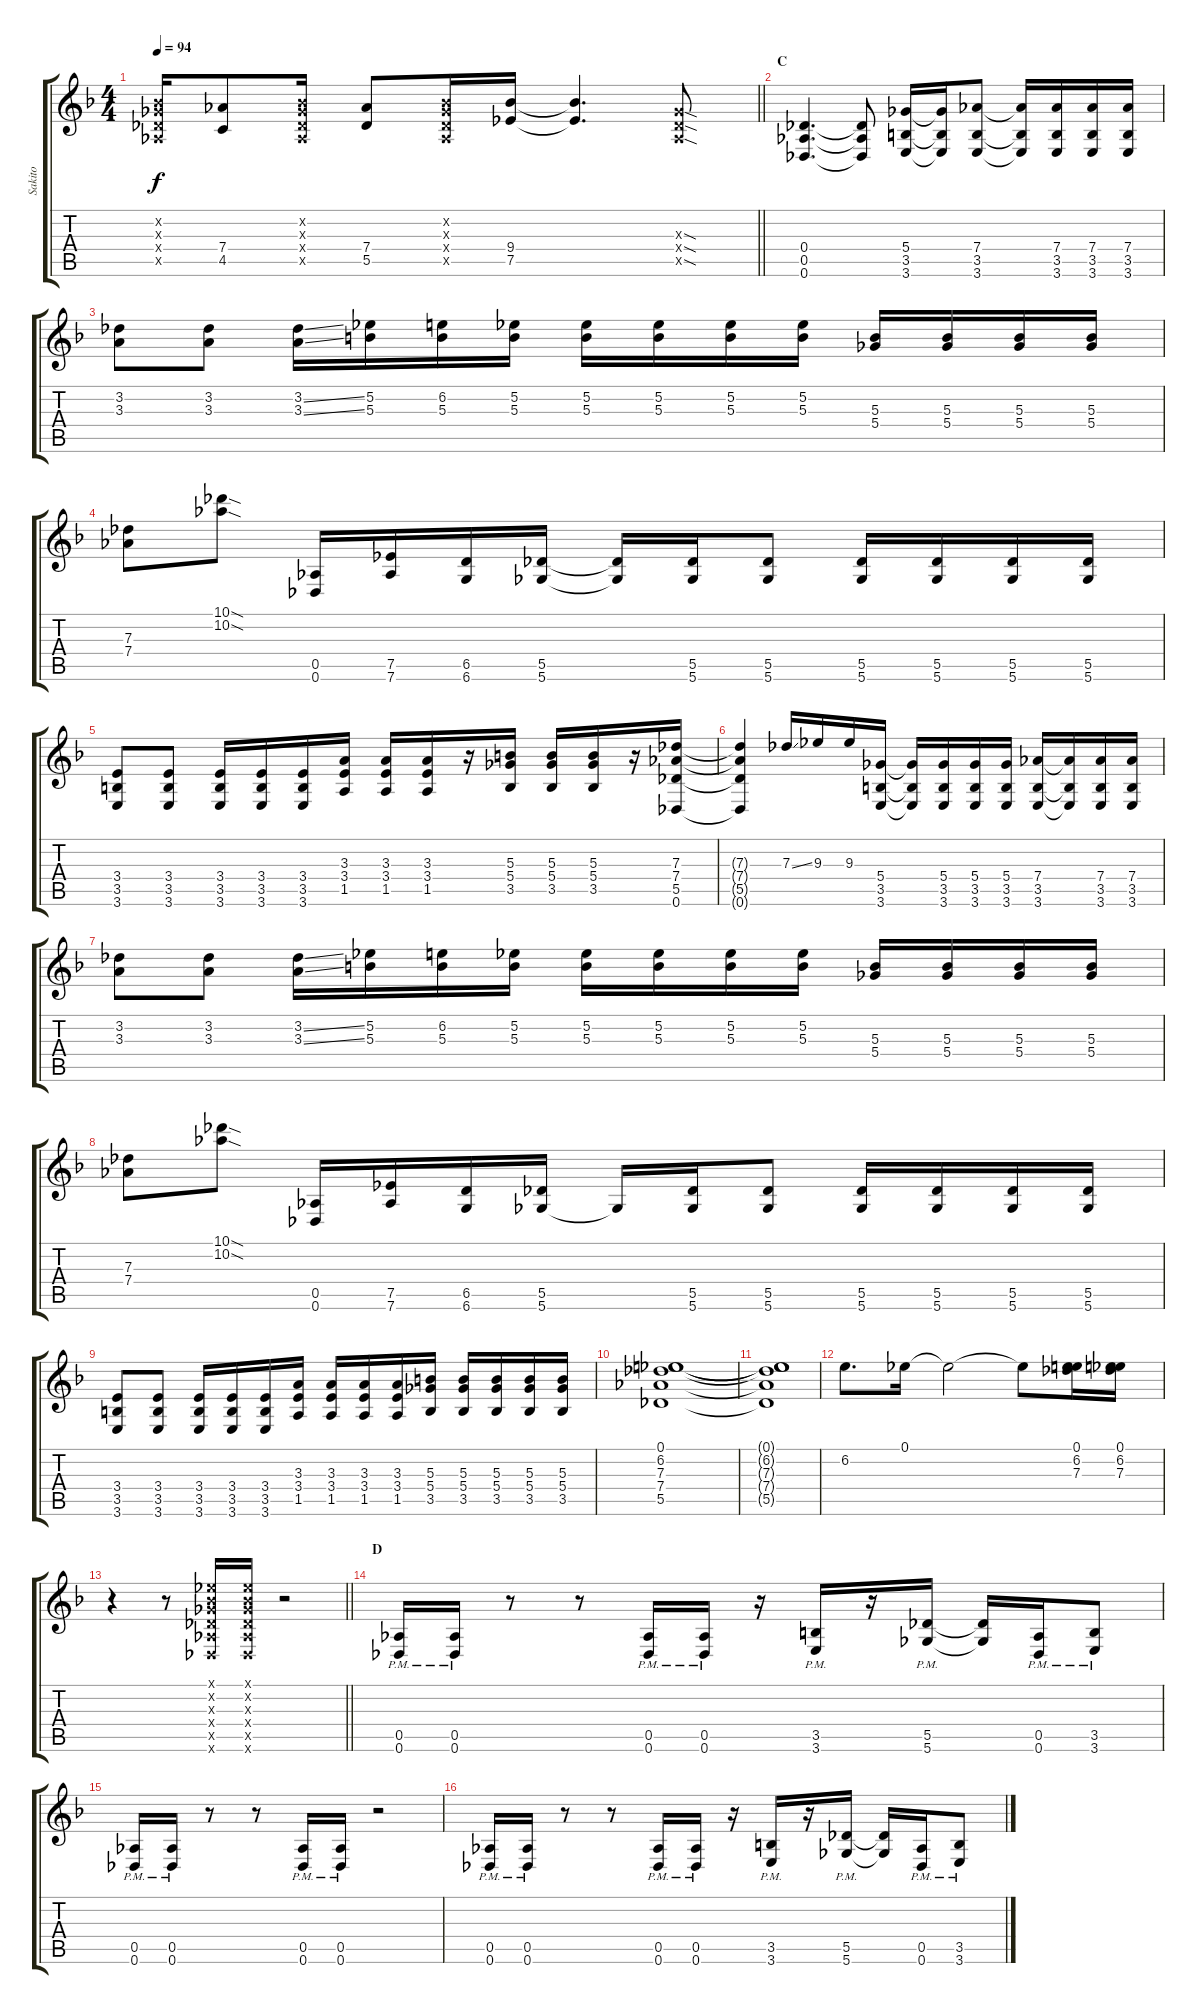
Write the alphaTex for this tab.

\track ("Sakito" "Sakito") {instrument distortionguitar}
\staff {score tabs}
\tuning (Eb4 Bb3 Gb3 Db3 Ab2 Db2) {hide}
\ts (4 4)
\tempo 94
\clef g2
\barLineRight lightlight
\ks f
(0.2{x} 0.3{x} 0.4{x} 0.5{x}).16{dy f} (7.4 4.5).8 (0.2{x} 0.3{x} 0.4{x} 0.5{x}).16 (7.4 5.5).8 (0.2{x} 0.3{x} 0.4{x} 0.5{x}).16 (9.4 7.5).16 (9.4{t} 7.5{t}).4{d} (0.3{sod x} 0.4{sod x} 0.5{sod x}).8 |
\section ("" "C")
(0.4 0.5 0.6).4{d} (0.4{t} 0.5{t} 0.6{t}).8 (5.4 3.5 3.6).16 (5.4{t} 3.5{t} 3.6{t}).16 (7.4 3.5 3.6).8 (7.4{t} 3.5{t} 3.6{t}).16 (7.4 3.5 3.6).16 (7.4 3.5 3.6).16 (7.4 3.5 3.6).16 |
(3.2 3.3).8 (3.2 3.3).8 (3.2{ss} 3.3{ss}).16 (5.2 5.3).16 (6.2 5.3).16 (5.2 5.3).16 (5.2 5.3).16 (5.2 5.3).16 (5.2 5.3).16 (5.2 5.3).16 (5.3 5.4).16 (5.3 5.4).16 (5.3 5.4).16 (5.3 5.4).16 |
(7.3 7.4).8 (10.1{sod} 10.2{sod}).8 (0.5 0.6).16 (7.5 7.6).16 (6.5 6.6).16 (5.5 5.6).16 (5.5{t} 5.6{t}).16 (5.5 5.6).16 (5.5 5.6).8 (5.5 5.6).16 (5.5 5.6).16 (5.5 5.6).16 (5.5 5.6).16 |
(3.4 3.5 3.6).8 (3.4 3.5 3.6).8 (3.4 3.5 3.6).16 (3.4 3.5 3.6).16 (3.4 3.5 3.6).16 (3.3 3.4 1.5).16 (3.3 3.4 1.5).16 (3.3 3.4 1.5).16 r.16 (5.3 5.4 3.5).16 (5.3 5.4 3.5).16 (5.3 5.4 3.5).16 r.16 (7.3 7.4 5.5 0.6).16 |
(7.3{t} 7.4{t} 5.5{t} 0.6{t}).4 7.3{ss}.16 9.3.16 9.3.16 (5.4 3.5 3.6).16 (5.4{t} 3.5{t} 3.6{t}).16 (5.4 3.5 3.6).16 (5.4 3.5 3.6).16 (5.4 3.5 3.6).16 (7.4 3.5 3.6).16 (7.4{t} 3.5{t} 3.6{t}).16 (7.4 3.5 3.6).16 (7.4 3.5 3.6).16 |
(3.2 3.3).8 (3.2 3.3).8 (3.2{ss} 3.3{ss}).16 (5.2 5.3).16 (6.2 5.3).16 (5.2 5.3).16 (5.2 5.3).16 (5.2 5.3).16 (5.2 5.3).16 (5.2 5.3).16 (5.3 5.4).16 (5.3 5.4).16 (5.3 5.4).16 (5.3 5.4).16 |
(7.3 7.4).8 (10.1{sod} 10.2{sod}).8 (0.5 0.6).16 (7.5 7.6).16 (6.5 6.6).16 (5.5 5.6).16 5.6{t}.16 (5.5 5.6).16 (5.5 5.6).8 (5.5 5.6).16 (5.5 5.6).16 (5.5 5.6).16 (5.5 5.6).16 |
(3.4 3.5 3.6).8 (3.4 3.5 3.6).8 (3.4 3.5 3.6).16 (3.4 3.5 3.6).16 (3.4 3.5 3.6).16 (3.3 3.4 1.5).16 (3.3 3.4 1.5).16 (3.3 3.4 1.5).16 (3.3 3.4 1.5).16 (5.3 5.4 3.5).16 (5.3 5.4 3.5).16 (5.3 5.4 3.5).16 (5.3 5.4 3.5).16 (5.3 5.4 3.5).16 |
(0.1 6.2 7.3 7.4 5.5).1 |
(0.1{t} 6.2{t} 7.3{t} 7.4{t} 5.5{t}).1 |
6.2.8{d} 0.1.16 0.1{t}.2 0.1{t}.8 (0.1 6.2 7.3).16 (0.1 6.2 7.3).16 |
\barLineRight lightlight
r.4 r.8 (0.1{x} 0.2{x} 0.3{x} 0.4{x} 0.5{x} 0.6{x}).16 (0.1{x} 0.2{x} 0.3{x} 0.4{x} 0.5{x} 0.6{x}).16 r.2 |
\section ("" "D")
(0.5{pm} 0.6{pm}).16 (0.5{pm} 0.6{pm}).16 r.8 r.8 (0.5{pm} 0.6{pm}).16 (0.5{pm} 0.6{pm}).16 r.16 (3.5{pm} 3.6{pm}).16 r.16 (5.5{pm} 5.6{pm}).16 (5.5{t} 5.6{t}).16 (0.5{pm} 0.6{pm}).16 (3.5{pm} 3.6{pm}).8 |
(0.5{pm} 0.6{pm}).16 (0.5{pm} 0.6{pm}).16 r.8 r.8 (0.5{pm} 0.6{pm}).16 (0.5{pm} 0.6{pm}).16 r.2 |
(0.5{pm} 0.6{pm}).16 (0.5{pm} 0.6{pm}).16 r.8 r.8 (0.5{pm} 0.6{pm}).16 (0.5{pm} 0.6{pm}).16 r.16 (3.5{pm} 3.6{pm}).16 r.16 (5.5{pm} 5.6{pm}).16 (5.5{t} 5.6{t}).16 (0.5{pm} 0.6{pm}).16 (3.5{pm} 3.6{pm}).8
